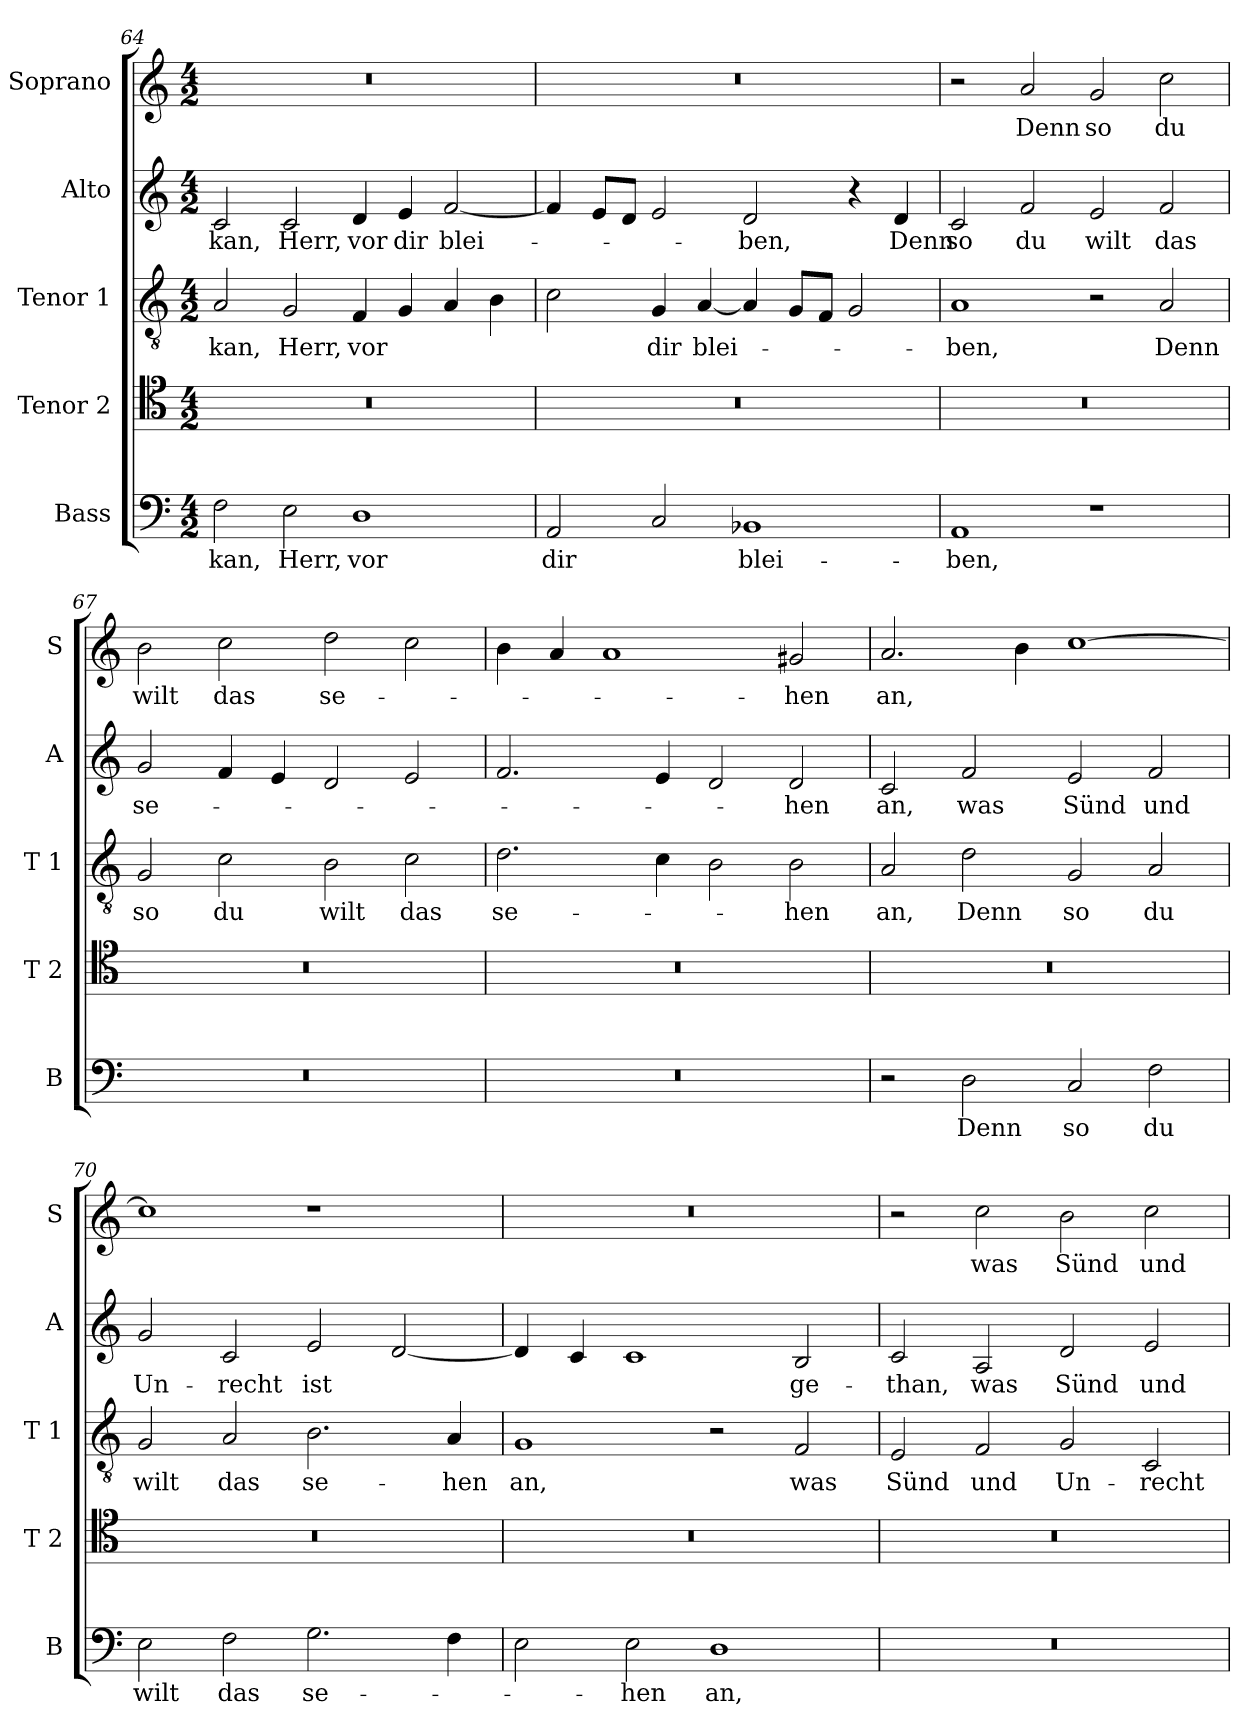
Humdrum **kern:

**kern	**text	**kern	**kern	**text	**kern	**text	**kern	**text
*part5	*part5	*part4	*part3	*part3	*part2	*part2	*part1	*part1
*staff5	*staff5	*staff4	*staff3	*staff3	*staff2	*staff2	*staff1	*staff1
*I"Bass	*	*I"Tenor 2	*I"Tenor 1	*	*I"Alto	*	*I"Soprano	*
*I'B	*	*I'T 2	*I'T 1	*	*I'A	*	*I'S	*
*clefF4	*	*clefC4	*clefGv2	*	*clefG2	*	*clefG2	*
*k[]	*	*k[]	*k[]	*	*k[]	*	*k[]	*
*C:	*	*C:	*C:	*	*C:	*	*C:	*
*M4/2	*	*M4/2	*M4/2	*	*M4/2	*	*M4/2	*
=64	=64	=64	=64	=64	=64	=64	=64	=64
!	!LO:LY:b	!	!	!LO:LY:b	!	!LO:LY:b	!	!
2F\	kan,	0r	2A/	kan,	2c/	kan,	0r	.
!	!LO:LY:b	!	!	!LO:LY:b	!	!LO:LY:b	!	!
2E\	Herr,	.	2G/	Herr,	2c/	Herr,	.	.
!	!LO:LY:b	!	!	!LO:LY:b	!	!LO:LY:b	!	!
1D	vor	.	4F/	vor	4d/	vor	.	.
!	!	!	!	!	!	!LO:LY:b	!	!
.	.	.	4G/	.	4e/	dir	.	.
!	!	!	!	!	!	!LO:LY:b	!	!
.	.	.	4A/	.	[2f/	blei-	.	.
.	.	.	4B\	.	.	.	.	.
=65	=65	=65	=65	=65	=65	=65	=65	=65
!	!LO:LY:b	!	!	!	!	!	!	!
2AA/	dir	0r	2c\	.	4f/]	.	0r	.
.	.	.	.	.	8e/L	.	.	.
.	.	.	.	.	8d/J	.	.	.
!	!	!	!	!LO:LY:b	!	!	!	!
2C/	.	.	4G/	dir	2e/	.	.	.
!	!	!	!	!LO:LY:b	!	!	!	!
.	.	.	[4A/	blei-	.	.	.	.
!	!LO:LY:b	!	!	!	!	!LO:LY:b	!	!
1BB-X	blei-	.	4A/]	.	2d/	-ben,	.	.
.	.	.	8G/L	.	.	.	.	.
.	.	.	8F/J	.	.	.	.	.
.	.	.	2G/	.	4r	.	.	.
!	!	!	!	!	!	!LO:LY:b	!	!
.	.	.	.	.	4d/	Denn	.	.
!!LO:LB:g=z
=66	=66	=66	=66	=66	=66	=66	=66	=66
!	!LO:LY:b	!	!	!LO:LY:b	!	!LO:LY:b	!	!
1AA	-ben,	0r	1A	-ben,	2c/	so	2r	.
!	!	!	!	!	!	!LO:LY:b	!	!LO:LY:b
.	.	.	.	.	2f/	du	2a/	Denn
!	!	!	!	!	!	!LO:LY:b	!	!LO:LY:b
1r	.	.	2r	.	2e/	wilt	2g/	so
!	!	!	!	!LO:LY:b	!	!LO:LY:b	!	!LO:LY:b
.	.	.	2A/	Denn	2f/	das	2cc\	du
=67	=67	=67	=67	=67	=67	=67	=67	=67
!	!	!	!	!LO:LY:b	!	!LO:LY:b	!	!LO:LY:b
0r	.	0r	2G/	so	2g/	se-	2b\	wilt
!	!	!	!	!LO:LY:b	!	!	!	!LO:LY:b
.	.	.	2c\	du	4f/	.	2cc\	das
.	.	.	.	.	4e/	.	.	.
!	!	!	!	!LO:LY:b	!	!	!	!LO:LY:b
.	.	.	2B\	wilt	2d/	.	2dd\	se-
!	!	!	!	!LO:LY:b	!	!	!	!
.	.	.	2c\	das	2e/	.	2cc\	.
=68	=68	=68	=68	=68	=68	=68	=68	=68
!	!	!	!	!LO:LY:b	!	!	!	!
0r	.	0r	2.d\	se-	2.f/	.	4b\	.
.	.	.	.	.	.	.	4a/	.
.	.	.	.	.	.	.	1a	.
.	.	.	4c\	.	4e/	.	.	.
.	.	.	2B\	.	2d/	.	.	.
!	!	!	!	!LO:LY:b	!	!LO:LY:b	!	!LO:LY:b
.	.	.	2B\	-hen	2d/	-hen	2g#X/	-hen
=69	=69	=69	=69	=69	=69	=69	=69	=69
!	!	!	!	!LO:LY:b	!	!LO:LY:b	!	!LO:LY:b
2r	.	0r	2A/	an,	2c/	an,	2.a/	an,
!	!LO:LY:b	!	!	!LO:LY:b	!	!LO:LY:b	!	!
2D\	Denn	.	2d\	Denn	2f/	was	.	.
.	.	.	.	.	.	.	4b\	.
!	!LO:LY:b	!	!	!LO:LY:b	!	!LO:LY:b	!	!
2C/	so	.	2G/	so	2e/	Sünd	[1cc	.
!	!LO:LY:b	!	!	!LO:LY:b	!	!LO:LY:b	!	!
2F\	du	.	2A/	du	2f/	und	.	.
=70	=70	=70	=70	=70	=70	=70	=70	=70
!	!LO:LY:b	!	!	!LO:LY:b	!	!LO:LY:b	!	!
2E\	wilt	0r	2G/	wilt	2g/	Un-	1cc]	.
!	!LO:LY:b	!	!	!LO:LY:b	!	!LO:LY:b	!	!
2F\	das	.	2A/	das	2c/	-recht	.	.
!	!LO:LY:b	!	!	!LO:LY:b	!	!LO:LY:b	!	!
2.G\	se-	.	2.B\	se-	2e/	ist	1r	.
.	.	.	.	.	[2d/	.	.	.
!	!	!	!	!LO:LY:b	!	!	!	!
4F\	.	.	4A/	-hen	.	.	.	.
!!LO:LB:g=z
=71	=71	=71	=71	=71	=71	=71	=71	=71
!	!	!	!	!LO:LY:b	!	!	!	!
2E\	.	0r	1G	an,	4d/]	.	0r	.
.	.	.	.	.	4c/	.	.	.
!	!LO:LY:b	!	!	!	!	!	!	!
2E\	-hen	.	.	.	1c	.	.	.
!	!LO:LY:b	!	!	!	!	!	!	!
1D	an,	.	2r	.	.	.	.	.
!	!	!	!	!LO:LY:b	!	!LO:LY:b	!	!
.	.	.	2F/	was	2B/	ge-	.	.
=72	=72	=72	=72	=72	=72	=72	=72	=72
!	!	!	!	!LO:LY:b	!	!LO:LY:b	!	!
0r	.	0r	2E/	Sünd	2c/	-than,	2r	.
!	!	!	!	!LO:LY:b	!	!LO:LY:b	!	!LO:LY:b
.	.	.	2F/	und	2A/	was	2cc\	was
!	!	!	!	!LO:LY:b	!	!LO:LY:b	!	!LO:LY:b
.	.	.	2G/	Un-	2d/	Sünd	2b\	Sünd
!	!	!	!	!LO:LY:b	!	!LO:LY:b	!	!LO:LY:b
.	.	.	2C/	-recht	2e/	und	2cc\	und
=	=	=	=	=	=	=	=	=
*-	*-	*-	*-	*-	*-	*-	*-	*-
